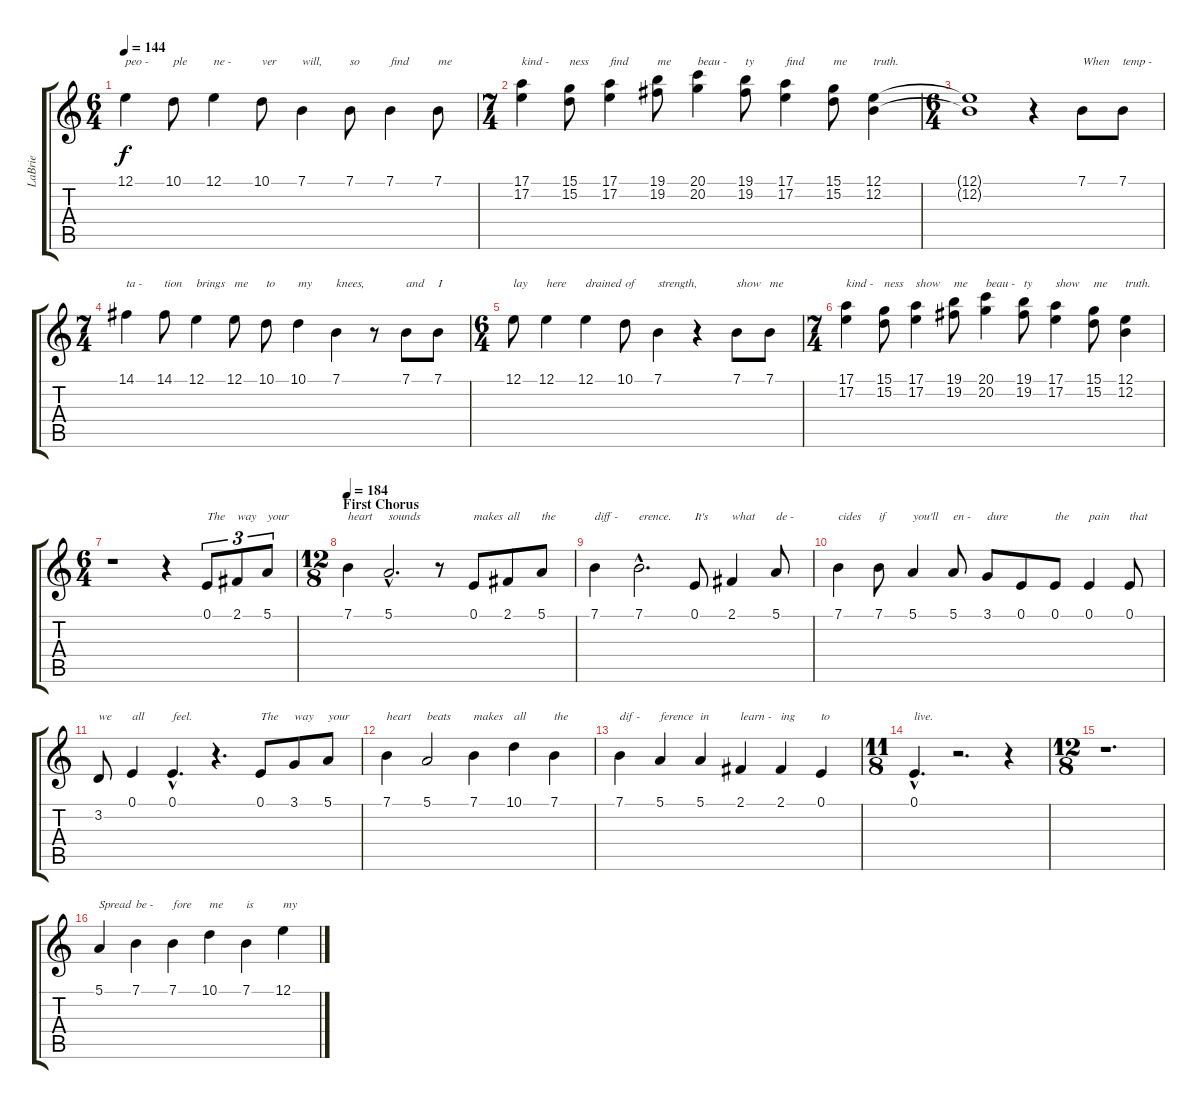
\track ("LaBrie" "LaBrie") {instrument tenorsax}
\staff {score tabs}
\tuning (E4 B3 G3 D3 A2 E2) {hide}
\ts (6 4)
\tempo 144
\clef g2
\ks c
12.1.4{txt "peo -" dy f} 10.1.8{txt "ple"} 12.1.4{txt "ne -"} 10.1.8{txt "ver"} 7.1.4{txt "will,"} 7.1.8{txt "so"} 7.1.4{txt "find"} 7.1.8{txt "me"} |
\ts (7 4)
(17.1 17.2).4{txt "kind -"} (15.1 15.2).8{txt "ness"} (17.1 17.2).4{txt "find"} (19.1 19.2).8{txt "me"} (20.1 20.2).4{txt "beau -"} (19.1 19.2).8{txt "ty"} (17.1 17.2).4{txt "find"} (15.1 15.2).8{txt "me"} (12.1 12.2).4{txt "truth."} |
\ts (6 4)
(12.1{t} 12.2{t}).1 r.4 7.1.8{txt "When"} 7.1.8{txt "temp -"} |
\ts (7 4)
14.1.4{txt "ta -"} 14.1.8{txt "tion"} 12.1.4{txt "brings"} 12.1.8{txt "me"} 10.1.8{txt "to"} 10.1.4{txt "my"} 7.1.4{txt "knees,"} r.8 7.1.8{txt "and"} 7.1.8{txt "I"} |
\ts (6 4)
12.1.8{txt "lay"} 12.1.4{txt "here"} 12.1.4{txt "drained"} 10.1.8{txt "of"} 7.1.4{txt "strength,"} r.4 7.1.8{txt "show"} 7.1.8{txt "me"} |
\ts (7 4)
(17.1 17.2).4{txt "kind -"} (15.1 15.2).8{txt "ness"} (17.1 17.2).4{txt "show"} (19.1 19.2).8{txt "me"} (20.1 20.2).4{txt "beau -"} (19.1 19.2).8{txt "ty"} (17.1 17.2).4{txt "show"} (15.1 15.2).8{txt "me"} (12.1 12.2).4{txt "truth."} |
\ts (6 4)
r.1 r.4 0.1.8{tu (3 2) txt "The"} 2.1.8{tu (3 2) txt "way"} 5.1.8{tu (3 2) txt "your"} |
\ts (12 8)
\section ("" "First Chorus")
\tempo 184
7.1.4{txt "heart"} 5.1{hac}.2{d txt "sounds"} r.8 0.1.8{txt "makes"} 2.1.8{txt "all"} 5.1.8{txt "the"} |
7.1.4{txt "diff -"} 7.1{hac}.2{d txt "erence."} 0.1.8{txt "It's"} 2.1.4{txt "what"} 5.1.8{txt "de -"} |
7.1.4{txt "cides"} 7.1.8{txt "if"} 5.1.4{txt "you'll"} 5.1.8{txt "en -"} 3.1.8{txt "dure"} 0.1.8 0.1.8{txt "the"} 0.1.4{txt "pain"} 0.1.8{txt "that"} |
3.2.8{txt "we"} 0.1.4{txt "all"} 0.1{hac}.4{d txt "feel."} r.4{d} 0.1.8{txt "The"} 3.1.8{txt "way"} 5.1.8{txt "your"} |
7.1.4{txt "heart"} 5.1.2{txt "beats"} 7.1.4{txt "makes"} 10.1.4{txt "all"} 7.1.4{txt "the"} |
7.1.4{txt "dif -"} 5.1.4{txt "ference"} 5.1.4{txt "in"} 2.1.4{txt "learn -"} 2.1.4{txt "ing"} 0.1.4{txt "to"} |
\ts (11 8)
0.1{hac}.4{d txt "live."} r.2{d} r.4 |
\ts (12 8)
r.1{d} |
5.1.4{txt "Spread"} 7.1.4{txt "be -"} 7.1.4{txt "fore"} 10.1.4{txt "me"} 7.1.4{txt "is"} 12.1.4{txt "my"}
